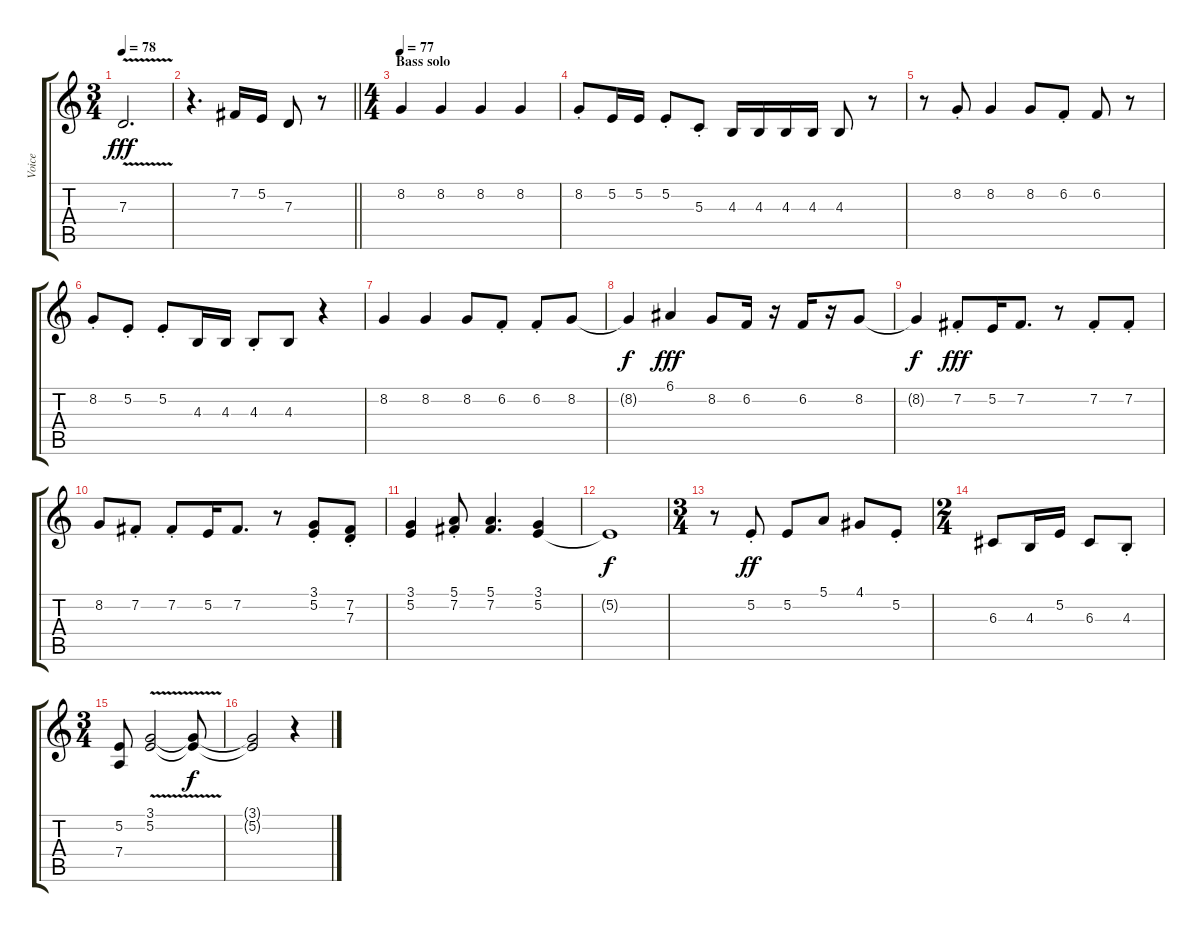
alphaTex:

\track ("Voice" "Voice") {instrument lead6voice}
\staff {score tabs}
\tuning (E4 B3 G3 D3 A2 E2) {hide}
\ts (3 4)
\tempo 78
\clef g2
\ks c
7.3{v}.2{d dy fff} |
\barLineRight lightlight
r.4{d} 7.2.16{balance 13} 5.2.16 7.3.8 r.8 |
\ts (4 4)
\section ("" "Bass solo")
\tempo 77
8.2.4 8.2.4 8.2.4 8.2.4 |
8.2{st}.8 5.2.16 5.2.16 5.2{st}.8 5.3{st}.8 4.3.16 4.3.16 4.3.16 4.3.16 4.3.8 r.8 |
r.8 8.2{st}.8 8.2.4 8.2.8 6.2{st}.8 6.2.8 r.8 |
8.2{st}.8 5.2{st}.8 5.2{st}.8 4.3.16 4.3.16 4.3{st}.8 4.3.8 r.4 |
8.2.4 8.2.4 8.2.8 6.2{st}.8 6.2{st}.8 8.2.8 |
8.2{t}.4{dy f} 6.1.4{dy fff} 8.2.8 6.2.16 r.16 6.2.16 r.16 8.2.8 |
8.2{t}.4{dy f} 7.2{st}.8{dy fff} 5.2.16 7.2.8{d} r.8 7.2{st}.8 7.2{st}.8 |
8.2.8 7.2{st}.8 7.2{st}.8 5.2.16 7.2.8{d} r.8 (3.1 5.2{st}).8 (7.2 7.3{st}).8 |
(3.1 5.2).4 (5.1 7.2{st}).8 (5.1 7.2).4{d} (3.1 5.2).4 |
5.2{t}.1{dy f} |
\ts (3 4)
r.8 5.2{st}.8{dy ff balance 8} 5.2.8 5.1.8 4.1.8 5.2{st}.8 |
\ts (2 4)
6.3.8 4.3.16 5.2.16 6.3.8 4.3{st}.8 |
\ts (3 4)
(5.2 7.4).8 (3.1 5.2{v}).2 (3.1{t} 5.2{t}).8{dy f} |
(3.1{t} 5.2{t}).2 r.4
